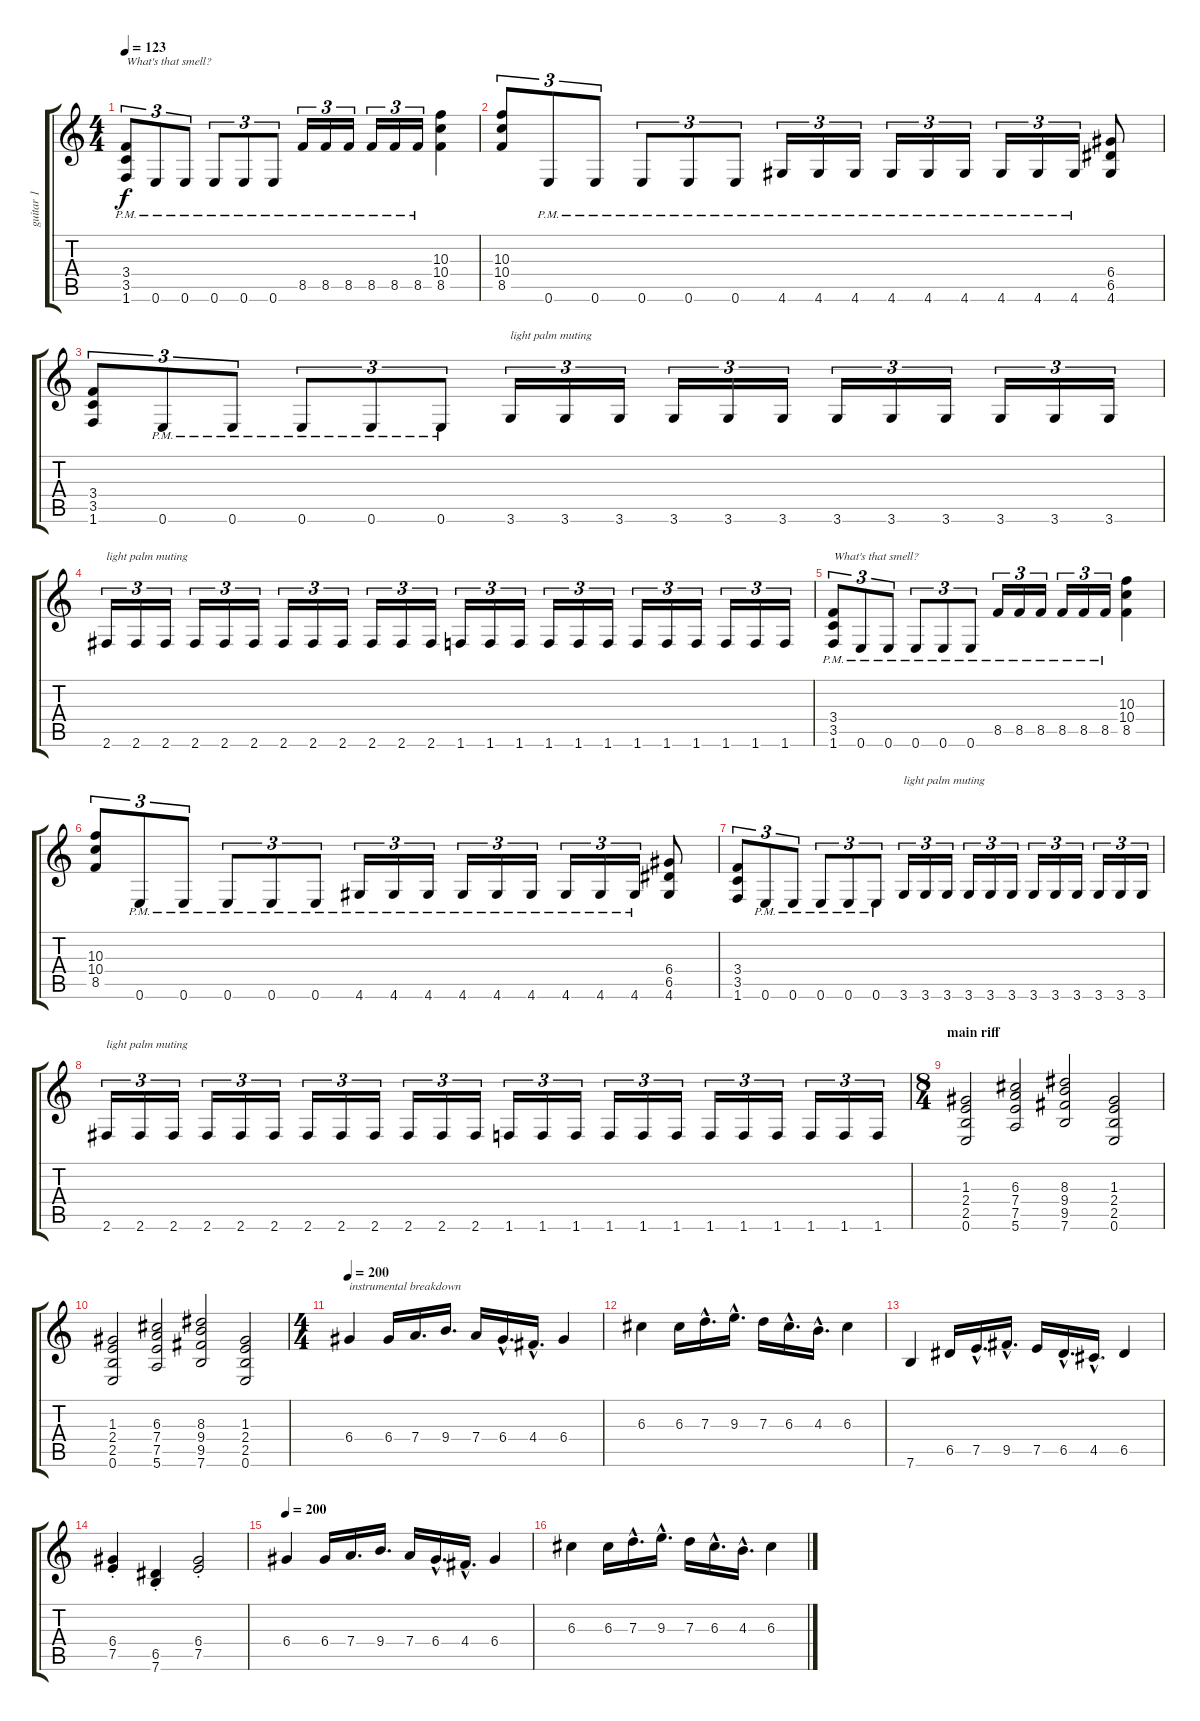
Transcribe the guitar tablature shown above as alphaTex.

\track ("guitar 1" "guitar 1") {instrument distortionguitar}
\staff {score tabs}
\tuning (E4 B3 G3 D3 A2 E2) {hide}
\ts (4 4)
\tempo 123
\clef g2
\ks c
(3.4 3.5 1.6{pm}).8{tu (3 2) txt "What's that smell?" dy f} 0.6{pm}.8{tu (3 2)} 0.6{pm}.8{tu (3 2)} 0.6{pm}.8{tu (3 2)} 0.6{pm}.8{tu (3 2)} 0.6{pm}.8{tu (3 2)} 8.5{pm}.16{tu (3 2)} 8.5{pm}.16{tu (3 2)} 8.5{pm}.16{tu (3 2)} 8.5{pm}.16{tu (3 2)} 8.5{pm}.16{tu (3 2)} 8.5{pm}.16{tu (3 2)} (10.3 10.4 8.5).4 |
(10.3 10.4 8.5).8{tu (3 2)} 0.6{pm}.8{tu (3 2)} 0.6{pm}.8{tu (3 2)} 0.6{pm}.8{tu (3 2)} 0.6{pm}.8{tu (3 2)} 0.6{pm}.8{tu (3 2)} 4.6{pm}.16{tu (3 2)} 4.6{pm}.16{tu (3 2)} 4.6{pm}.16{tu (3 2)} 4.6{pm}.16{tu (3 2)} 4.6{pm}.16{tu (3 2)} 4.6{pm}.16{tu (3 2)} 4.6{pm}.16{tu (3 2)} 4.6{pm}.16{tu (3 2)} 4.6{pm}.16{tu (3 2)} (6.4 6.5 4.6).8 |
(3.4 3.5 1.6).8{tu (3 2)} 0.6{pm}.8{tu (3 2)} 0.6{pm}.8{tu (3 2)} 0.6{pm}.8{tu (3 2)} 0.6{pm}.8{tu (3 2)} 0.6{pm}.8{tu (3 2)} 3.6.16{tu (3 2) txt "light palm muting"} 3.6.16{tu (3 2)} 3.6.16{tu (3 2)} 3.6.16{tu (3 2)} 3.6.16{tu (3 2)} 3.6.16{tu (3 2)} 3.6.16{tu (3 2)} 3.6.16{tu (3 2)} 3.6.16{tu (3 2)} 3.6.16{tu (3 2)} 3.6.16{tu (3 2)} 3.6.16{tu (3 2)} |
2.6.16{tu (3 2) txt "light palm muting"} 2.6.16{tu (3 2)} 2.6.16{tu (3 2)} 2.6.16{tu (3 2)} 2.6.16{tu (3 2)} 2.6.16{tu (3 2)} 2.6.16{tu (3 2)} 2.6.16{tu (3 2)} 2.6.16{tu (3 2)} 2.6.16{tu (3 2)} 2.6.16{tu (3 2)} 2.6.16{tu (3 2)} 1.6.16{tu (3 2)} 1.6.16{tu (3 2)} 1.6.16{tu (3 2)} 1.6.16{tu (3 2)} 1.6.16{tu (3 2)} 1.6.16{tu (3 2)} 1.6.16{tu (3 2)} 1.6.16{tu (3 2)} 1.6.16{tu (3 2)} 1.6.16{tu (3 2)} 1.6.16{tu (3 2)} 1.6.16{tu (3 2)} |
(3.4 3.5 1.6{pm}).8{tu (3 2) txt "What's that smell?"} 0.6{pm}.8{tu (3 2)} 0.6{pm}.8{tu (3 2)} 0.6{pm}.8{tu (3 2)} 0.6{pm}.8{tu (3 2)} 0.6{pm}.8{tu (3 2)} 8.5{pm}.16{tu (3 2)} 8.5{pm}.16{tu (3 2)} 8.5{pm}.16{tu (3 2)} 8.5{pm}.16{tu (3 2)} 8.5{pm}.16{tu (3 2)} 8.5{pm}.16{tu (3 2)} (10.3 10.4 8.5).4 |
(10.3 10.4 8.5).8{tu (3 2)} 0.6{pm}.8{tu (3 2)} 0.6{pm}.8{tu (3 2)} 0.6{pm}.8{tu (3 2)} 0.6{pm}.8{tu (3 2)} 0.6{pm}.8{tu (3 2)} 4.6{pm}.16{tu (3 2)} 4.6{pm}.16{tu (3 2)} 4.6{pm}.16{tu (3 2)} 4.6{pm}.16{tu (3 2)} 4.6{pm}.16{tu (3 2)} 4.6{pm}.16{tu (3 2)} 4.6{pm}.16{tu (3 2)} 4.6{pm}.16{tu (3 2)} 4.6{pm}.16{tu (3 2)} (6.4 6.5 4.6).8 |
(3.4 3.5 1.6).8{tu (3 2)} 0.6{pm}.8{tu (3 2)} 0.6{pm}.8{tu (3 2)} 0.6{pm}.8{tu (3 2)} 0.6{pm}.8{tu (3 2)} 0.6{pm}.8{tu (3 2)} 3.6.16{tu (3 2) txt "light palm muting"} 3.6.16{tu (3 2)} 3.6.16{tu (3 2)} 3.6.16{tu (3 2)} 3.6.16{tu (3 2)} 3.6.16{tu (3 2)} 3.6.16{tu (3 2)} 3.6.16{tu (3 2)} 3.6.16{tu (3 2)} 3.6.16{tu (3 2)} 3.6.16{tu (3 2)} 3.6.16{tu (3 2)} |
2.6.16{tu (3 2) txt "light palm muting"} 2.6.16{tu (3 2)} 2.6.16{tu (3 2)} 2.6.16{tu (3 2)} 2.6.16{tu (3 2)} 2.6.16{tu (3 2)} 2.6.16{tu (3 2)} 2.6.16{tu (3 2)} 2.6.16{tu (3 2)} 2.6.16{tu (3 2)} 2.6.16{tu (3 2)} 2.6.16{tu (3 2)} 1.6.16{tu (3 2)} 1.6.16{tu (3 2)} 1.6.16{tu (3 2)} 1.6.16{tu (3 2)} 1.6.16{tu (3 2)} 1.6.16{tu (3 2)} 1.6.16{tu (3 2)} 1.6.16{tu (3 2)} 1.6.16{tu (3 2)} 1.6.16{tu (3 2)} 1.6.16{tu (3 2)} 1.6.16{tu (3 2)} |
\ts (8 4)
\section ("" "main riff")
(1.3 2.4 2.5 0.6).2 (6.3 7.4 7.5 5.6).2 (8.3 9.4 9.5 7.6).2 (1.3 2.4 2.5 0.6).2 |
(1.3 2.4 2.5 0.6).2 (6.3 7.4 7.5 5.6).2 (8.3 9.4 9.5 7.6).2 (1.3 2.4 2.5 0.6).2 |
\ts (4 4)
\tempo 200
6.4.4{txt "instrumental breakdown"} 6.4.16 7.4.16{d} 9.4.16{d} 7.4.16 6.4{hac}.16{d} 4.4{hac}.16{d} 6.4.4 |
6.3.4 6.3.16 7.3{hac}.16{d} 9.3{hac}.16{d} 7.3.16 6.3{hac}.16{d} 4.3{hac}.16{d} 6.3.4 |
7.6.4 6.5.16 7.5{hac}.16{d} 9.5{hac}.16{d} 7.5.16 6.5{hac}.16{d} 4.5{hac}.16{d} 6.5.4 |
(6.4{st} 7.5{st}).4 (6.5{st} 7.6{st}).4 (6.4{st} 7.5{st}).2 |
\tempo 200
6.4.4 6.4.16 7.4.16{d} 9.4.16{d} 7.4.16 6.4{hac}.16{d} 4.4{hac}.16{d} 6.4.4 |
6.3.4 6.3.16 7.3{hac}.16{d} 9.3{hac}.16{d} 7.3.16 6.3{hac}.16{d} 4.3{hac}.16{d} 6.3.4
